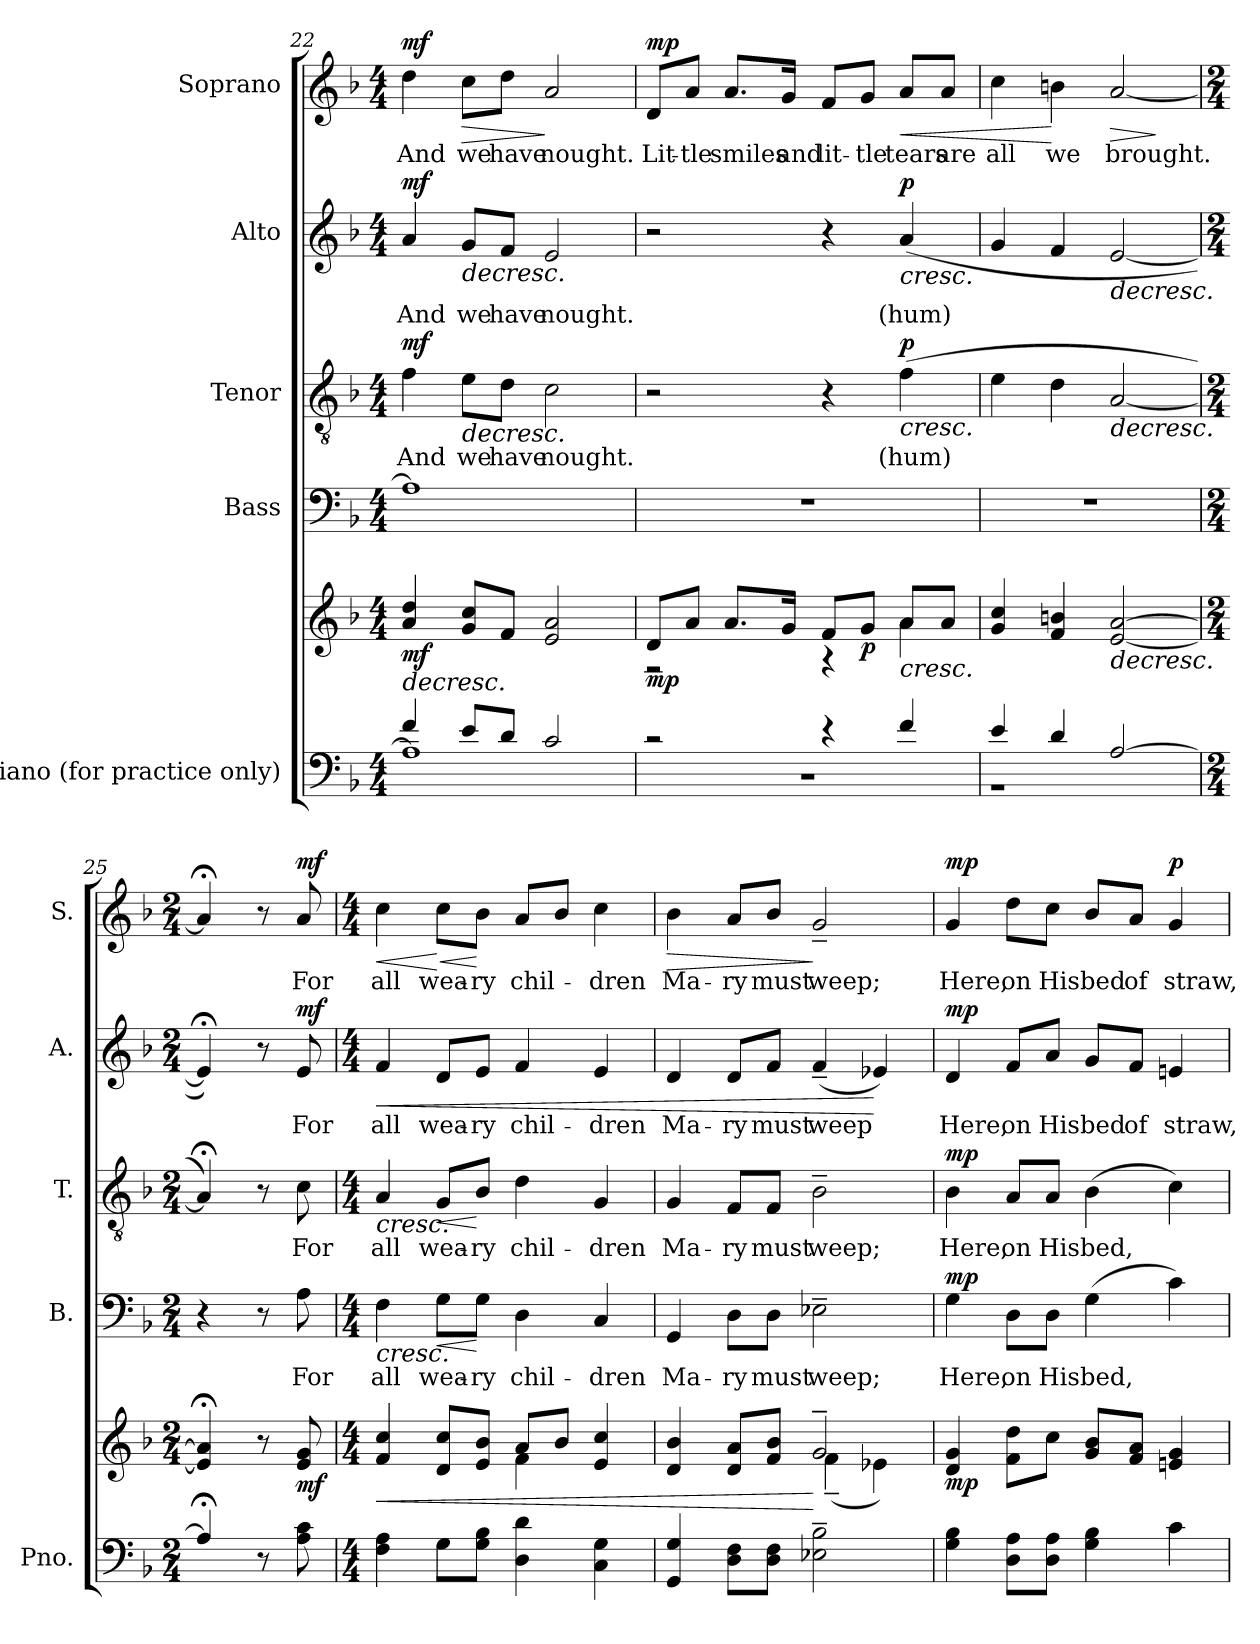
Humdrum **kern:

**kern	**kern	**dynam	**kern	**text	**dynam	**kern	**text	**dynam	**kern	**text	**dynam	**kern	**text	**dynam
*part5	*part5	*part5	*part4	*part4	*part4	*part3	*part3	*part3	*part2	*part2	*part2	*part1	*part1	*part1
*staff6	*staff5	*staff5/6	*staff4	*staff4	*staff4	*staff3	*staff3	*staff3	*staff2	*staff2	*staff2	*staff1	*staff1	*staff1
*I"Piano (for  practice  only)	*	*	*I"Bass	*	*	*I"Tenor	*	*	*I"Alto	*	*	*I"Soprano	*	*
*I'Pno.	*	*	*I'B.	*	*	*I'T.	*	*	*I'A.	*	*	*I'S.	*	*
*clefF4	*clefG2	*	*clefF4	*	*	*clefGv2	*	*	*clefG2	*	*	*clefG2	*	*
*	*	*	*	*	*	*ITrd7c12	*	*	*	*	*	*	*	*
*k[b-]	*k[b-]	*	*k[b-]	*	*	*k[b-]	*	*	*k[b-]	*	*	*k[b-]	*	*
*F:	*F:	*	*F:	*	*	*F:	*	*	*F:	*	*	*F:	*	*
*M4/4	*M4/4	*	*M4/4	*	*	*M4/4	*	*	*M4/4	*	*	*M4/4	*	*
=22	=22	=22	=22	=22	=22	=22	=22	=22	=22	=22	=22	=22	=22	=22
*^	*	*	*	*	*	*	*	*	*	*	*	*	*	*
!	!	!	!LO:HP:b	!	!	!	!	!LO:LY:b	!	!	!LO:LY:b	!	!	!LO:LY:b	!
!	!	!	!LO:DY:n=1:b	!	!	!	!	!	!LO:DY:b	!	!	!LO:DY:b	!	!	!LO:DY:b
4f/	1A]	4a/ 4dd/	> mf	1A]	.	.	4F\	And	mf	4a/	And	mf	4dd\	And	mf
!	!	!	!	!	!	!	!	!LO:LY:b	!LO:HP:b	!	!LO:LY:b	!LO:HP:b	!	!LO:LY:b	!LO:HP:b
8e/L	.	8g/ 8cc/L	.	.	.	.	8E\L	we	>	8g/L	we	>	8cc\L	we	>
!	!	!	!	!	!	!	!	!LO:LY:b	!	!	!LO:LY:b	!	!	!LO:LY:b	!
8d/J	.	8f/J	.	.	.	.	8D\J	have	.	8f/J	have	.	8dd\J	have	.
!	!	!	!	!	!	!	!	!LO:LY:b	!	!	!LO:LY:b	!	!	!LO:LY:b	!
2c/	.	2e/ 2a/	.	.	.	.	2C\	nought.	.	2e/	nought.	.	2a/	nought.	]
!!LO:PB:g=z
=23	=23	=23	=23	=23	=23	=23	=23	=23	=23	=23	=23	=23	=23	=23	=23
*	*	*^	*	*	*	*	*	*	*	*	*	*	*	*	*
!	!	!	!	!LO:DY:b	!	!	!	!	!	!	!	!	!	!	!LO:LY:b	!LO:DY:b
2r	1r	8d/L	2r	mp	1r	.	.	2r	.	.	2r	.	.	8d/L	Lit-	mp
!	!	!	!	!	!	!	!	!	!	!	!	!	!	!	!LO:LY:b	!
.	.	8a/J	.	.	.	.	.	.	.	.	.	.	.	8a/J	-tle	.
!	!	!	!	!	!	!	!	!	!	!	!	!	!	!	!LO:LY:b	!
.	.	8.a/L	.	.	.	.	.	.	.	.	.	.	.	8.a/L	smiles	.
!	!	!	!	!	!	!	!	!	!	!	!	!	!	!	!LO:LY:b	!
.	.	16g/Jk	.	.	.	.	.	.	.	.	.	.	.	16g/Jk	and	.
!	!	!	!	!	!	!	!	!	!	!	!	!	!	!	!LO:LY:b	!
4r	.	8f/L	4r	.	.	.	.	4r	.	.	4r	.	.	8f/L	lit-	.
!	!	!	!	!LO:DY:b	!	!	!	!	!	!	!	!	!	!	!LO:LY:b	!
.	.	8g/J	.	p	.	.	.	.	.	.	.	.	.	8g/J	-tle	.
!	!	!	!	!LO:HP:b	!	!	!	!	!LO:LY:b	!LO:HP:b	!	!LO:LY:b	!LO:HP:b	!	!LO:LY:b	!LO:HP:b
!	!	!	!	!	!	!	!	!	!	!LO:DY:n=1:b	!	!	!LO:DY:n=1:b	!	!	!
4f/	.	8a/L	4a\	<	.	.	.	(>4F\	(hum)	< p	(>4a/	(hum)	< p	8a/L	tears	<
!	!	!	!	!	!	!	!	!	!	!	!	!	!	!	!LO:LY:b	!
.	.	8a/J	.	.	.	.	.	.	.	.	.	.	.	8a/J	are	.
*	*	*v	*v	*	*	*	*	*	*	*	*	*	*	*	*	*
=24	=24	=24	=24	=24	=24	=24	=24	=24	=24	=24	=24	=24	=24	=24	=24
!	!	!	!	!	!	!	!	!	!	!	!	!	!	!LO:LY:b	!
4e/	1r	4g/ 4cc/	.	1r	.	.	4E\	.	.	4g/	.	.	4cc\	all	.
!	!	!	!	!	!	!	!	!	!	!	!	!	!	!LO:LY:b	!
4d/	.	4f/ 4bn/	]	.	.	.	4D\	.	]	4f/	.	]	4bn\	we	[
!	!	!	!LO:HP:b	!	!	!	!	!	!LO:HP:b	!	!	!LO:HP:b	!	!LO:LY:b	!LO:HP:b
[2A/	.	[2e/ [2a/	>	.	.	.	[2AA/	.	>	[2e/	.	>	[2a/	brought.	>
*v	*v	*	*	*	*	*	*	*	*	*	*	*	*	*	*
.	.	.	.	.	.	.	.	[	.	.	[	.	.	]
=25	=25	=25	=25	=25	=25	=25	=25	=25	=25	=25	=25	=25	=25	=25
*M2/4	*M2/4	*	*M2/4	*	*	*M2/4	*	*	*M2/4	*	*	*M2/4	*	*
*	*^	*	*	*	*	*	*	*	*	*	*	*	*	*
4A;</]	4e/];< 4a/];<	4ryy	.	4r	.	.	4AA;</])	.	.	4e;</])	.	.	4a;</]	.	.
8r	8r	8ryy	[	8r	.	.	8r	.	.	8r	.	.	8r	.	.
!	!	!	!LO:DY:b	!	!LO:LY:b	!	!	!LO:LY:b	!LO:DY:b	!	!LO:LY:b	!	!	!LO:LY:b	!
!	!	!	!	!	!	!	!	!	!LO:DY:n=1:b	!	!	!LO:DY:b	!	!	!LO:DY:b
8A\ 8c\	8e/ 8g/	8ryy	mf	8A\	For	.	8C\	For	mf mf	8e/	For	mf	8a/	For	mf
=26	=26	=26	=26	=26	=26	=26	=26	=26	=26	=26	=26	=26	=26	=26	=26
*M4/4	*M4/4	*	*	*M4/4	*	*	*M4/4	*	*	*M4/4	*	*	*M4/4	*	*
!	!	!	!LO:HP:b	!	!LO:LY:b	!LO:HP:b	!	!LO:LY:b	!LO:HP:b	!	!LO:LY:b	!LO:HP:b	!	!LO:LY:b	!LO:HP:b
4F\ 4A\	4f/ 4cc/	2ryy	<	4F\	all	<	4AA/	all	<	4f/	all	<	4cc\	all	<
!	!	!	!	!	!LO:LY:b	!LO:HP:b	!	!LO:LY:b	!LO:HP:n=1:b	!	!LO:LY:b	!	!	!LO:LY:b	!LO:HP:n=1:b
8G\L	8d/ 8cc/L	.	.	8G\L	wea-	<	8GG/L	wea-	] <	8d/L	wea-	.	8cc\L	wea-	[ <
!	!	!	!	!	!LO:LY:b	!	!	!LO:LY:b	!	!	!LO:LY:b	!	!	!LO:LY:b	!
8G\ 8B-\J	8e/ 8b-/J	.	]	8G\J	-ry	[	8BB-/J	-ry	[	8e/J	-ry	]	8b-\J	-ry	[
!	!	!	!	!	!LO:LY:b	!	!	!LO:LY:b	!	!	!LO:LY:b	!	!	!LO:LY:b	!
4D\ 4d\	8a/L	4f\	.	4D\	chil-	.	4D\	chil-	.	4f/	chil-	.	8a/L	chil-	.
.	8b-/J	.	.	.	.	.	.	.	.	.	.	.	8b-/J	.	.
!	!	!	!	!	!LO:LY:b	!	!	!LO:LY:b	!	!	!LO:LY:b	!	!	!LO:LY:b	!
4C\ 4G\	4e/ 4cc/	4ryy	.	4C/	-dren	.	4GG/	-dren	.	4e/	-dren	.	4cc\	-dren	.
!!LO:PB:g=z
=27	=27	=27	=27	=27	=27	=27	=27	=27	=27	=27	=27	=27	=27	=27	=27
!	!	!	!	!	!LO:LY:b	!	!	!LO:LY:b	!	!	!LO:LY:b	!	!	!LO:LY:b	!LO:HP:b
4GG/ 4G/	4d/ 4b-/	2ryy	.	4GG/	Ma-	.	4GG/	Ma-	.	4d/	Ma-	.	4b-\	Ma-	>
!	!	!	!	!	!LO:LY:b	!	!	!LO:LY:b	!	!	!LO:LY:b	!	!	!LO:LY:b	!
8D\ 8F\L	8d/ 8a/L	.	.	8D\L	-ry	.	8FF/L	-ry	.	8d/L	-ry	.	8a/L	-ry	.
!	!	!	!	!	!LO:LY:b	!	!	!LO:LY:b	!	!	!LO:LY:b	!	!	!LO:LY:b	!
8D\ 8F\J	8f/ 8b-/J	.	.	8D\J	must	.	8FF/J	must	.	8f/J	must	.	8b-/J	must	.
!	!	!	!	!	!LO:LY:b	!	!	!LO:LY:b	!	!	!LO:LY:b	!	!	!LO:LY:b	!
2E-X\~ 2B-\~	2g~/	(<4f~\	[	2E-X~\	weep;	[	2BB-~\	weep;	[	(<4f~/	weep	.	2g~/	weep;	]
.	.	4e-X\)	.	.	.	.	.	.	.	4e-X/)	.	[	.	.	.
=28	=28	=28	=28	=28	=28	=28	=28	=28	=28	=28	=28	=28	=28	=28	=28
!	!	!	!LO:DY:b	!	!LO:LY:b	!LO:DY:b	!	!LO:LY:b	!LO:DY:b	!	!LO:LY:b	!LO:DY:b	!	!LO:LY:b	!LO:DY:b
*	*v	*v	*	*	*	*	*	*	*	*	*	*	*	*	*
4G\ 4B-\	4d/ 4g/	mp	4G\	Here,	mp	4BB-\	Here,	mp	4d/	Here,	mp	4g/	Here,	mp
!	!	!	!	!LO:LY:b	!	!	!LO:LY:b	!	!	!LO:LY:b	!	!	!LO:LY:b	!
8D\ 8A\L	8f\ 8dd\L	.	8D\L	on	.	8AA/L	on	.	8f/L	on	.	8dd\L	on	.
!	!	!	!	!LO:LY:b	!	!	!LO:LY:b	!	!	!LO:LY:b	!	!	!LO:LY:b	!
8D\ 8A\J	8cc\J	.	8D\J	His	.	8AA/J	His	.	8a/J	His	.	8cc\J	His	.
!	!	!	!	!LO:LY:b	!	!	!LO:LY:b	!	!	!LO:LY:b	!	!	!LO:LY:b	!
4G\ 4B-\	8g/ 8b-/L	.	(>4G\	bed,	.	(>4BB-\	bed,	.	8g/L	bed	.	8b-/L	bed	.
!	!	!	!	!	!	!	!	!	!	!LO:LY:b	!	!	!LO:LY:b	!
.	8f/ 8a/J	.	.	.	.	.	.	.	8f/J	of	.	8a/J	of	.
!	!	!	!	!	!	!	!	!	!	!LO:LY:b	!	!	!LO:LY:b	!LO:DY:b
4c\	4en/ 4g/	.	4c\)	.	.	4C\)	.	.	4en/	straw,	.	4g/	straw,	p
=	=	=	=	=	=	=	=	=	=	=	=	=	=	=
*-	*-	*-	*-	*-	*-	*-	*-	*-	*-	*-	*-	*-	*-	*-
